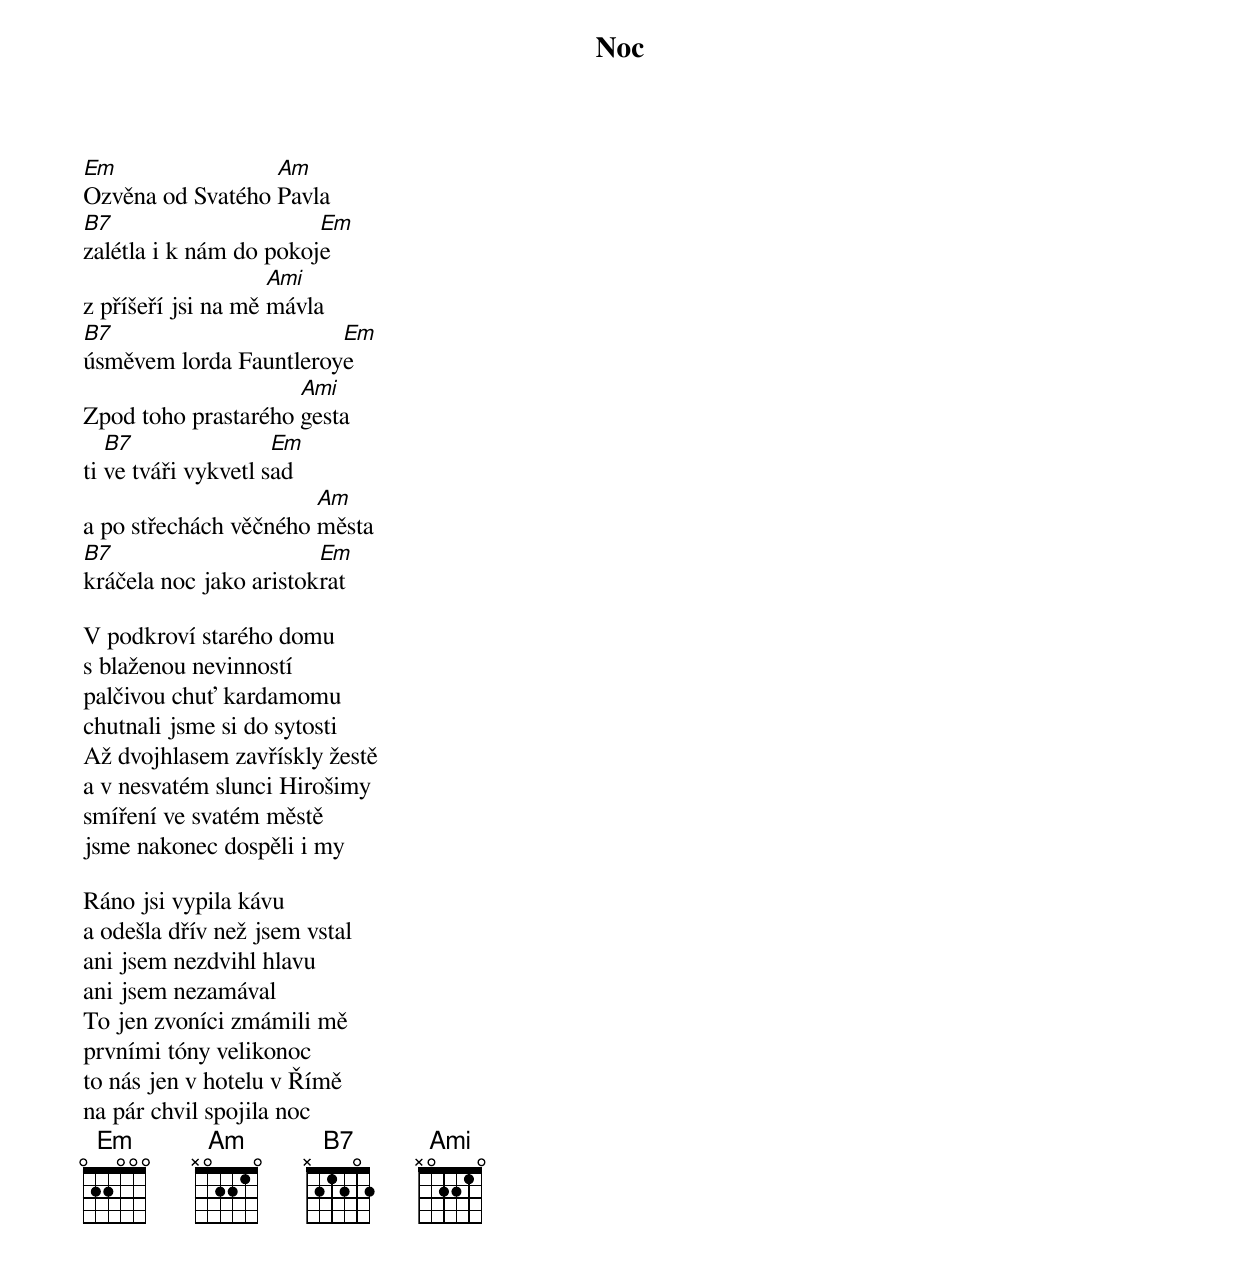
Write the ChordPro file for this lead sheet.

{title: Noc}
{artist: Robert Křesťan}

[Em]Ozvěna od Svatého [Am]Pavla
[B7]zalétla i k nám do pokoj[Em]e
z příšeří jsi na mě [Ami]mávla
[B7]úsměvem lorda Fauntleroy[Em]e
Zpod toho prastarého [Ami]gesta
ti [B7]ve tváři vykvetl s[Em]ad
a po střechách věčného [Am]města
[B7]kráčela noc jako aristok[Em]rat

V podkroví starého domu
s blaženou nevinností
palčivou chuť kardamomu
chutnali jsme si do sytosti
Až dvojhlasem zavřískly žestě
a v nesvatém slunci Hirošimy
smíření ve svatém městě
jsme nakonec dospěli i my

Ráno jsi vypila kávu
a odešla dřív než jsem vstal
ani jsem nezdvihl hlavu
ani jsem nezamával
To jen zvoníci zmámili mě
prvními tóny velikonoc
to nás jen v hotelu v Římě
na pár chvil spojila noc
